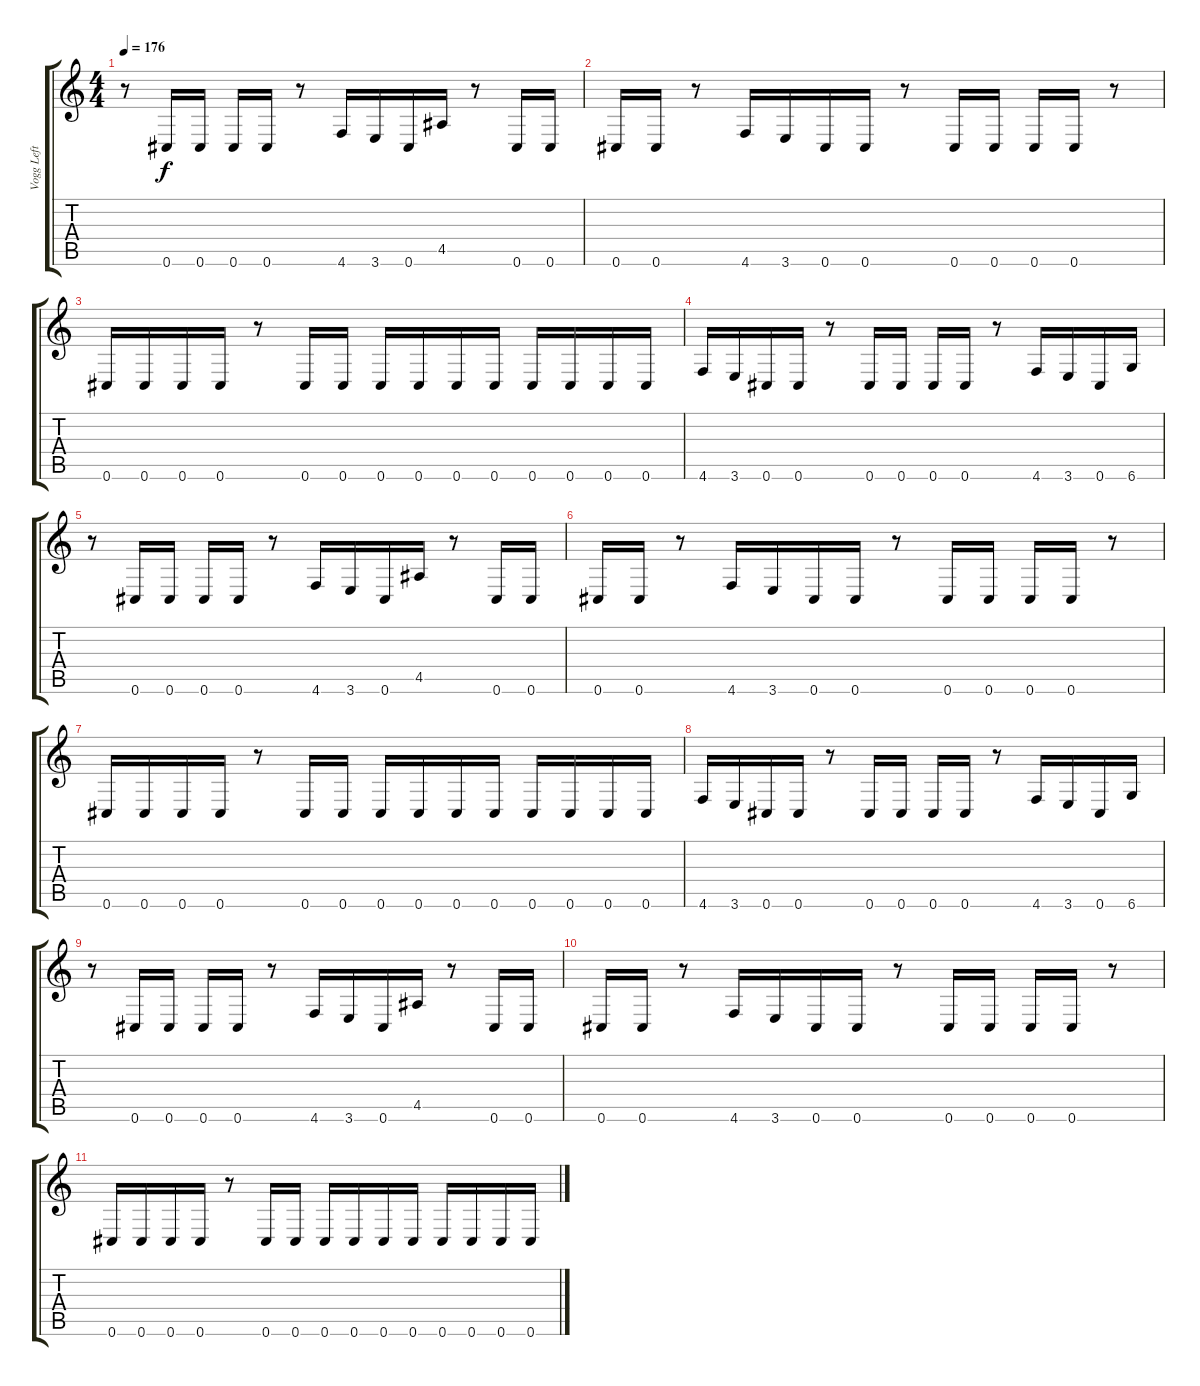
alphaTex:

\track ("Vogg Left" "Vogg Left") {instrument distortionguitar}
\staff {score tabs}
\tuning (Db4 Ab3 E3 B2 Gb2 Db2) {hide}
\ts (4 4)
\tempo 176
\clef g2
\ks c
r.8{dy f} 0.6.16 0.6.16 0.6.16 0.6.16 r.8 4.6.16 3.6.16 0.6.16 4.5.16 r.8 0.6.16 0.6.16 |
0.6.16 0.6.16 r.8 4.6.16 3.6.16 0.6.16 0.6.16 r.8 0.6.16 0.6.16 0.6.16 0.6.16 r.8 |
0.6.16 0.6.16 0.6.16 0.6.16 r.8 0.6.16 0.6.16 0.6.16 0.6.16 0.6.16 0.6.16 0.6.16 0.6.16 0.6.16 0.6.16 |
4.6.16 3.6.16 0.6.16 0.6.16 r.8 0.6.16 0.6.16 0.6.16 0.6.16 r.8 4.6.16 3.6.16 0.6.16 6.6.16 |
r.8 0.6.16 0.6.16 0.6.16 0.6.16 r.8 4.6.16 3.6.16 0.6.16 4.5.16 r.8 0.6.16 0.6.16 |
0.6.16 0.6.16 r.8 4.6.16 3.6.16 0.6.16 0.6.16 r.8 0.6.16 0.6.16 0.6.16 0.6.16 r.8 |
0.6.16 0.6.16 0.6.16 0.6.16 r.8 0.6.16 0.6.16 0.6.16 0.6.16 0.6.16 0.6.16 0.6.16 0.6.16 0.6.16 0.6.16 |
4.6.16 3.6.16 0.6.16 0.6.16 r.8 0.6.16 0.6.16 0.6.16 0.6.16 r.8 4.6.16 3.6.16 0.6.16 6.6.16 |
r.8 0.6.16 0.6.16 0.6.16 0.6.16 r.8 4.6.16 3.6.16 0.6.16 4.5.16 r.8 0.6.16 0.6.16 |
0.6.16 0.6.16 r.8 4.6.16 3.6.16 0.6.16 0.6.16 r.8 0.6.16 0.6.16 0.6.16 0.6.16 r.8 |
0.6.16 0.6.16 0.6.16 0.6.16 r.8 0.6.16 0.6.16 0.6.16 0.6.16 0.6.16 0.6.16 0.6.16 0.6.16 0.6.16 0.6.16
